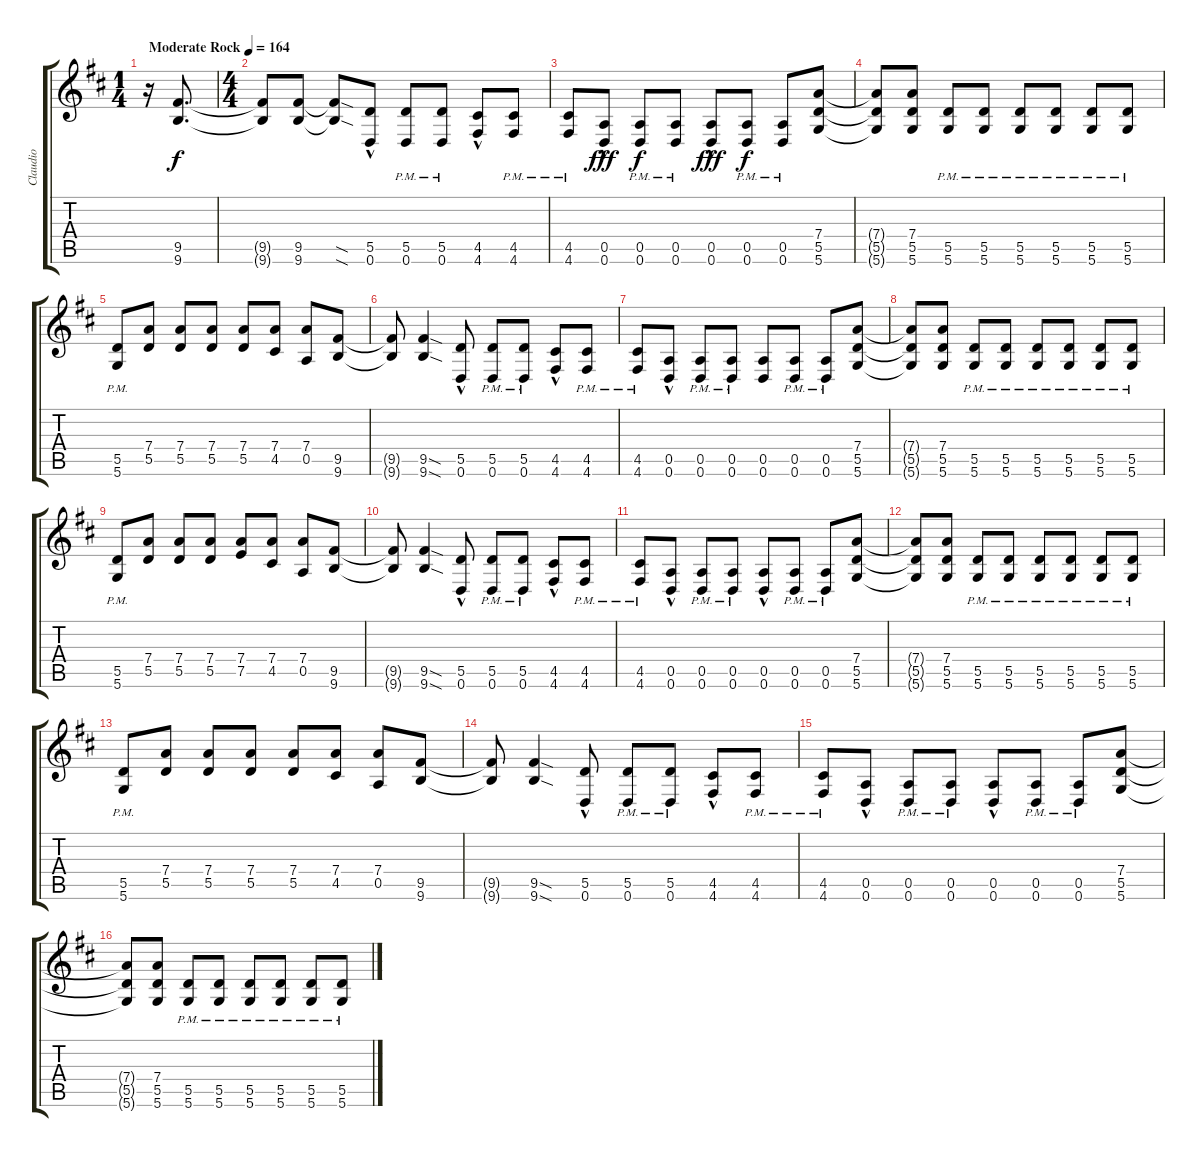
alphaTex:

\track ("Claudio" "Claudio") {instrument distortionguitar}
\staff {score tabs}
\tuning (E4 B3 G3 D3 A2 D2) {hide}
\ts (1 4)
\tempo (164 "Moderate Rock")
\clef g2
\ks d
r.16{dy f instrument distortionguitar} (9.5 9.6).8{d} |
\ts (4 4)
(9.5{t} 9.6{t}).8 (9.5 9.6).8 (9.5{sod t} 9.6{sod t}).8 (5.5{hac} 0.6{hac}).8 (5.5{pm} 0.6{pm}).8 (5.5{pm} 0.6{pm}).8 (4.5{hac} 4.6{hac}).8 (4.5{pm} 4.6{pm}).8 |
(4.5{pm} 4.6{pm}).8 (0.5{hac} 0.6{hac}).8{dy fff} (0.5{pm} 0.6{pm}).8{dy f} (0.5{pm} 0.6{pm}).8 (0.5{hac} 0.6{hac}).8{dy fff} (0.5{pm} 0.6{pm}).8{dy f} (0.5{pm} 0.6{pm}).8 (7.4 5.5 5.6).8 |
(7.4{t} 5.5{t} 5.6{t}).8 (7.4 5.5 5.6).8 (5.5{pm} 5.6{pm}).8 (5.5{pm} 5.6{pm}).8 (5.5{pm} 5.6{pm}).8 (5.5{pm} 5.6{pm}).8 (5.5{pm} 5.6{pm}).8 (5.5{pm} 5.6{pm}).8 |
(5.5{pm} 5.6{pm}).8 (7.4 5.5).8 (7.4 5.5).8 (7.4 5.5).8 (7.4 5.5).8 (7.4 4.5).8 (7.4 0.5).8 (9.5 9.6).8 |
(9.5{t} 9.6{t}).8 (9.5{sod} 9.6{sod}).4 (5.5{hac} 0.6{hac}).8 (5.5{pm} 0.6{pm}).8 (5.5{pm} 0.6{pm}).8 (4.5{hac} 4.6{hac}).8 (4.5{pm} 4.6{pm}).8 |
(4.5{pm} 4.6{pm}).8 (0.5{hac} 0.6{hac}).8 (0.5{pm} 0.6{pm}).8 (0.5{pm} 0.6{pm}).8 (0.5 0.6).8 (0.5{pm} 0.6{pm}).8 (0.5{pm} 0.6{pm}).8 (7.4 5.5 5.6).8 |
(7.4{t} 5.5{t} 5.6{t}).8 (7.4 5.5 5.6).8 (5.5{pm} 5.6{pm}).8 (5.5{pm} 5.6{pm}).8 (5.5{pm} 5.6{pm}).8 (5.5{pm} 5.6{pm}).8 (5.5{pm} 5.6{pm}).8 (5.5{pm} 5.6{pm}).8 |
(5.5{pm} 5.6{pm}).8 (7.4 5.5).8 (7.4 5.5).8 (7.4 5.5).8 (7.4 7.5).8 (7.4 4.5).8 (7.4 0.5).8 (9.5 9.6).8 |
(9.5{t} 9.6{t}).8 (9.5{sod} 9.6{sod}).4 (5.5{hac} 0.6{hac}).8 (5.5{pm} 0.6{pm}).8 (5.5{pm} 0.6{pm}).8 (4.5{hac} 4.6{hac}).8 (4.5{pm} 4.6{pm}).8 |
(4.5{pm} 4.6{pm}).8 (0.5{hac} 0.6{hac}).8 (0.5{pm} 0.6{pm}).8 (0.5{pm} 0.6{pm}).8 (0.5{hac} 0.6{hac}).8 (0.5{pm} 0.6{pm}).8 (0.5{pm} 0.6{pm}).8 (7.4 5.5 5.6).8 |
(7.4{t} 5.5{t} 5.6{t}).8 (7.4 5.5 5.6).8 (5.5{pm} 5.6{pm}).8 (5.5{pm} 5.6{pm}).8 (5.5{pm} 5.6{pm}).8 (5.5{pm} 5.6{pm}).8 (5.5{pm} 5.6{pm}).8 (5.5{pm} 5.6{pm}).8 |
(5.5{pm} 5.6{pm}).8 (7.4 5.5).8 (7.4 5.5).8 (7.4 5.5).8 (7.4 5.5).8 (7.4 4.5).8 (7.4 0.5).8 (9.5 9.6).8 |
(9.5{t} 9.6{t}).8 (9.5{sod} 9.6{sod}).4 (5.5{hac} 0.6{hac}).8 (5.5{pm} 0.6{pm}).8 (5.5{pm} 0.6{pm}).8 (4.5{hac} 4.6{hac}).8 (4.5{pm} 4.6{pm}).8 |
(4.5{pm} 4.6{pm}).8 (0.5{hac} 0.6{hac}).8 (0.5{pm} 0.6{pm}).8 (0.5{pm} 0.6{pm}).8 (0.5{hac} 0.6{hac}).8 (0.5{pm} 0.6{pm}).8 (0.5{pm} 0.6{pm}).8 (7.4 5.5 5.6).8 |
(7.4{t} 5.5{t} 5.6{t}).8 (7.4 5.5 5.6).8 (5.5{pm} 5.6{pm}).8 (5.5{pm} 5.6{pm}).8 (5.5{pm} 5.6{pm}).8 (5.5{pm} 5.6{pm}).8 (5.5{pm} 5.6{pm}).8 (5.5{pm} 5.6{pm}).8
